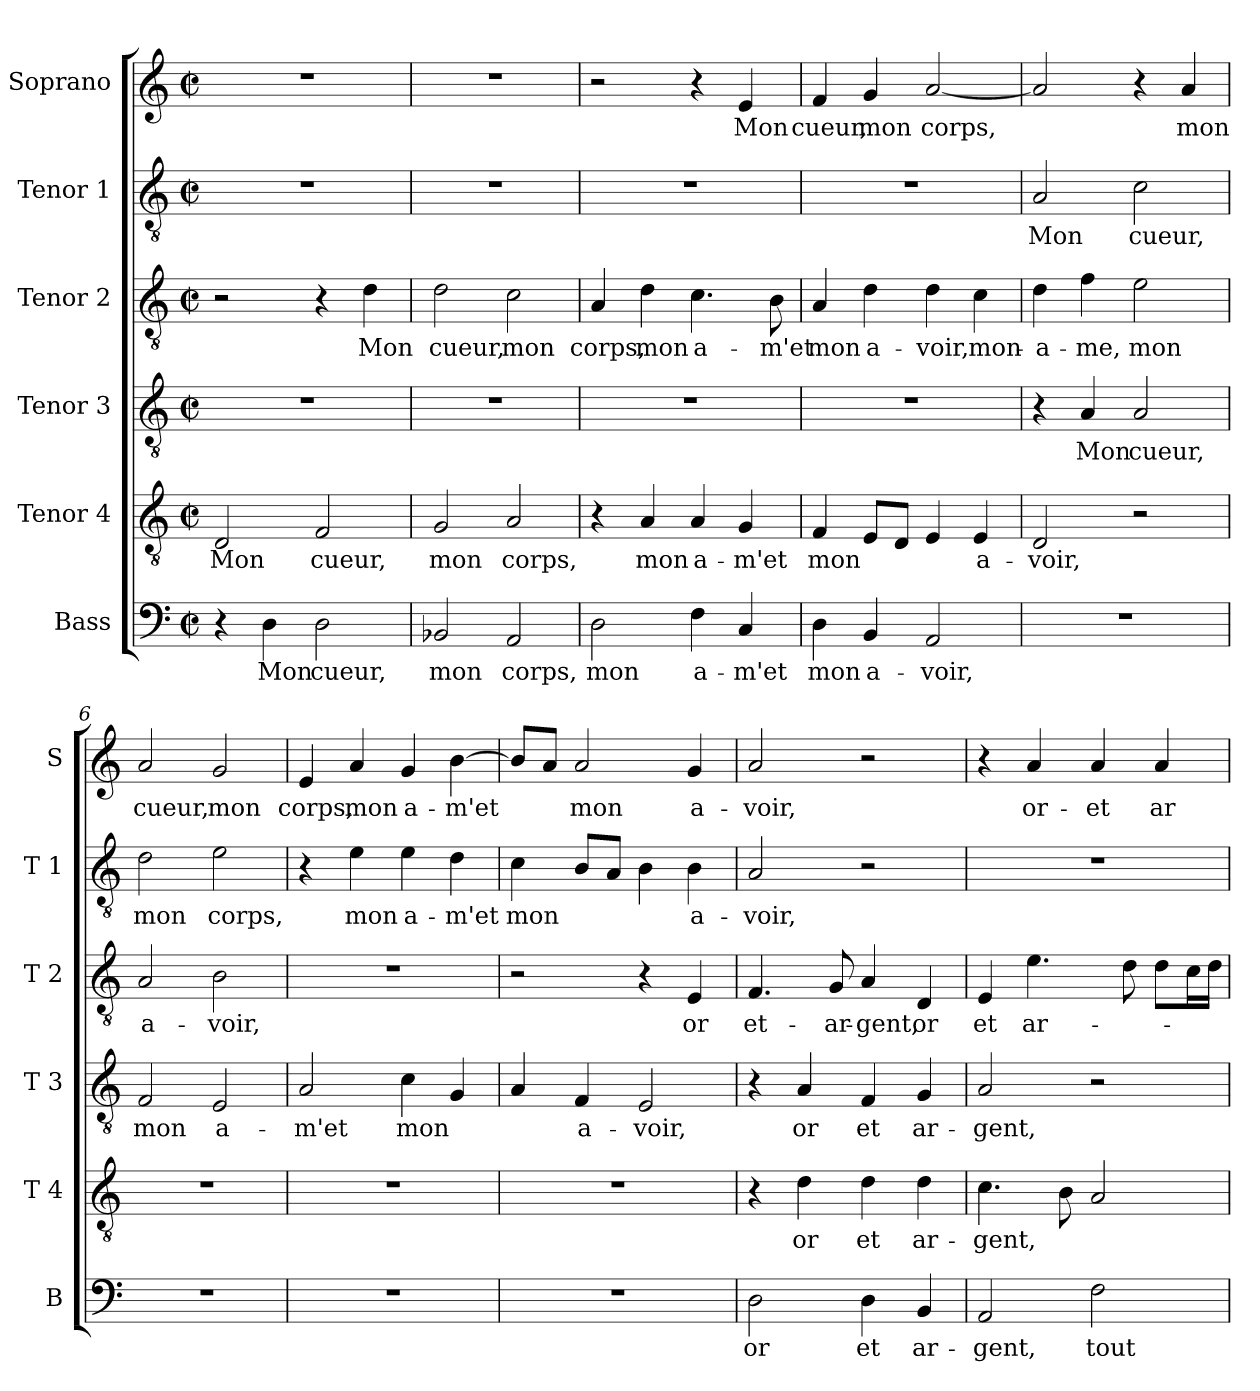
**kern	**text	**kern	**text	**kern	**text	**kern	**text	**kern	**text	**kern	**text
*part6	*part6	*part5	*part5	*part4	*part4	*part3	*part3	*part2	*part2	*part1	*part1
*staff6	*staff6	*staff5	*staff5	*staff4	*staff4	*staff3	*staff3	*staff2	*staff2	*staff1	*staff1
*I"Bass	*	*I"Tenor 4	*	*I"Tenor 3	*	*I"Tenor 2	*	*I"Tenor 1	*	*I"Soprano	*
*I'B	*	*I'T 4	*	*I'T 3	*	*I'T 2	*	*I'T 1	*	*I'S	*
*clefF4	*	*clefGv2	*	*clefGv2	*	*clefGv2	*	*clefGv2	*	*clefG2	*
*k[]	*	*k[]	*	*k[]	*	*k[]	*	*k[]	*	*k[]	*
*C:	*	*C:	*	*C:	*	*C:	*	*C:	*	*C:	*
*M2/2	*	*M2/2	*	*M2/2	*	*M2/2	*	*M2/2	*	*M2/2	*
*met(c|)	*	*met(c|)	*	*met(c|)	*	*met(c|)	*	*met(c|)	*	*met(c|)	*
=1	=1	=1	=1	=1	=1	=1	=1	=1	=1	=1	=1
4r	.	2D/	Mon	1r	.	2r	.	1r	.	1r	.
4D\	Mon	.	.	.	.	.	.	.	.	.	.
2D\	cueur,	2F/	cueur,	.	.	4r	.	.	.	.	.
.	.	.	.	.	.	4d\	Mon	.	.	.	.
=2	=2	=2	=2	=2	=2	=2	=2	=2	=2	=2	=2
2BB-X/	mon	2G/	mon	1r	.	2d\	cueur,	1r	.	1r	.
2AA/	corps,	2A/	corps,	.	.	2c\	mon	.	.	.	.
=3	=3	=3	=3	=3	=3	=3	=3	=3	=3	=3	=3
2D\	mon	4r	.	1r	.	4A/	corps,	1r	.	2r	.
.	.	4A/	mon	.	.	4d\	mon	.	.	.	.
4F\	a-	4A/	a-	.	.	4.c\	a-	.	.	4r	.
4C/	-m'et	4G/	-m'et	.	.	.	.	.	.	4e/	Mon
.	.	.	.	.	.	8B\	-m'et	.	.	.	.
=4	=4	=4	=4	=4	=4	=4	=4	=4	=4	=4	=4
4D\	mon	4F/	mon	1r	.	4A/	mon	1r	.	4f/	cueur,
4BB/	a-	8E/L	.	.	.	4d\	a-	.	.	4g/	mon
.	.	8D/J	.	.	.	.	.	.	.	.	.
2AA/	-voir,	4E/	.	.	.	4d\	-voir,	.	.	[2a/	corps,
.	.	4E/	a-	.	.	4c\	mon-	.	.	.	.
=5	=5	=5	=5	=5	=5	=5	=5	=5	=5	=5	=5
1r	.	2D/	-voir,	4r	.	4d\	-a-	2A/	Mon	2a/]	.
.	.	.	.	4A/	Mon	4f\	-me,	.	.	.	.
.	.	2r	.	2A/	cueur,	2e\	mon	2c\	cueur,	4r	.
.	.	.	.	.	.	.	.	.	.	4a/	mon
!!LO:LB:g=z
=6	=6	=6	=6	=6	=6	=6	=6	=6	=6	=6	=6
1r	.	1r	.	2F/	mon	2A/	a-	2d\	mon	2a/	cueur,
.	.	.	.	2E/	a-	2B\	-voir,	2e\	corps,	2g/	mon
=7	=7	=7	=7	=7	=7	=7	=7	=7	=7	=7	=7
1r	.	1r	.	2A/	-m'et	1r	.	4r	.	4e/	corps,
.	.	.	.	.	.	.	.	4e\	mon	4a/	mon
.	.	.	.	4c\	mon	.	.	4e\	a-	4g/	a-
.	.	.	.	4G/	.	.	.	4d\	-m'et	[4b\	-m'et
=8	=8	=8	=8	=8	=8	=8	=8	=8	=8	=8	=8
1r	.	1r	.	4A/	.	2r	.	4c\	mon	8b/L]	.
.	.	.	.	.	.	.	.	.	.	8a/J	.
.	.	.	.	4F/	a-	.	.	8B/L	.	2a/	mon
.	.	.	.	.	.	.	.	8A/J	.	.	.
.	.	.	.	2E/	-voir,	4r	.	4B\	.	.	.
.	.	.	.	.	.	4E/	or	4B\	a-	4g/	a-
=9	=9	=9	=9	=9	=9	=9	=9	=9	=9	=9	=9
2D\	or	4r	.	4r	.	4.F/	et-	2A/	-voir,	2a/	-voir,
.	.	4d\	or	4A/	or	.	.	.	.	.	.
.	.	.	.	.	.	8G/	-ar-	.	.	.	.
4D\	et	4d\	et	4F/	et	4A/	-gent,	2r	.	2r	.
4BB/	ar-	4d\	ar-	4G/	ar-	4D/	or	.	.	.	.
=10	=10	=10	=10	=10	=10	=10	=10	=10	=10	=10	=10
2AA/	-gent,	4.c\	-gent,	2A/	-gent,	4E/	et	1r	.	4r	.
.	.	.	.	.	.	4.e\	ar-	.	.	4a/	or-
.	.	8B\	.	.	.	.	.	.	.	.	.
2F\	tout	2A/	.	2r	.	.	.	.	.	4a/	-et
.	.	.	.	.	.	8d\	.	.	.	.	.
.	.	.	.	.	.	8d\L	.	.	.	4a/	ar-
.	.	.	.	.	.	16c\L	.	.	.	.	.
.	.	.	.	.	.	16d\JJ	.	.	.	.	.
=	=	=	=	=	=	=	=	=	=	=	=
*-	*-	*-	*-	*-	*-	*-	*-	*-	*-	*-	*-
